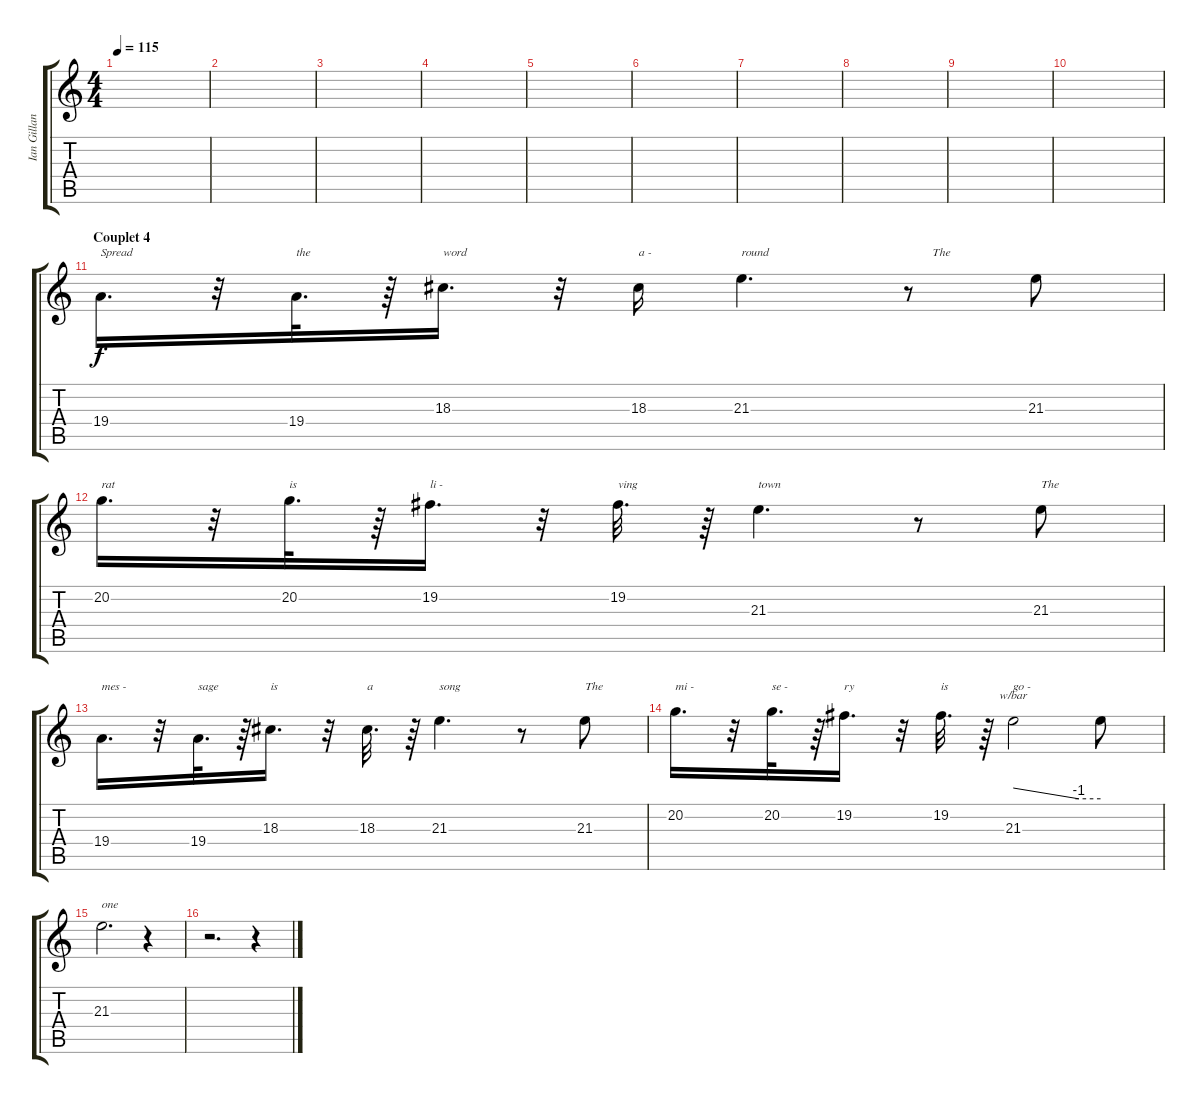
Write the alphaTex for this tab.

\track ("Ian Gillan" "Ian Gillan") {instrument brasssection}
\staff {score tabs}
\tuning (E4 B3 G3 D3 A2 E2) {hide}
\ts (4 4)
\tempo 115
\clef g2
\ks c
|
|
|
|
|
|
|
|
|
|
\section ("" "Couplet 4")
19.4.16{d txt "Spread"} r.32 19.4.32{d txt "the"} r.64 18.3.16{d txt "word"} r.32 18.3.16{txt "a -"} 21.3.4{d txt "round"} r.8{txt "        The"} 21.3.8 |
20.2.16{d txt "rat"} r.32 20.2.32{d txt "is"} r.64 19.2.16{d txt "li -"} r.32 19.2.32{d txt "ving"} r.64 21.3.4{d txt "town"} r.8 21.3.8{txt "The"} |
19.4.16{d txt "mes -"} r.32 19.4.32{d txt "sage"} r.64 18.3.16{d txt "is"} r.32 18.3.32{d txt "a"} r.64 21.3.4{d txt "song"} r.8 21.3.8{txt "The"} |
20.2.16{d txt "mi -"} r.32 20.2.32{d txt "se -"} r.64 19.2.16{d txt "ry"} r.32 19.2.32{d txt "is"} r.64 21.3.2{tbe (custom default 0 0 45 -4 60 -4) txt "go - "} 21.3{t}.8 |
21.3.2{d txt "one"} r.4 |
r.2{d} r.4
